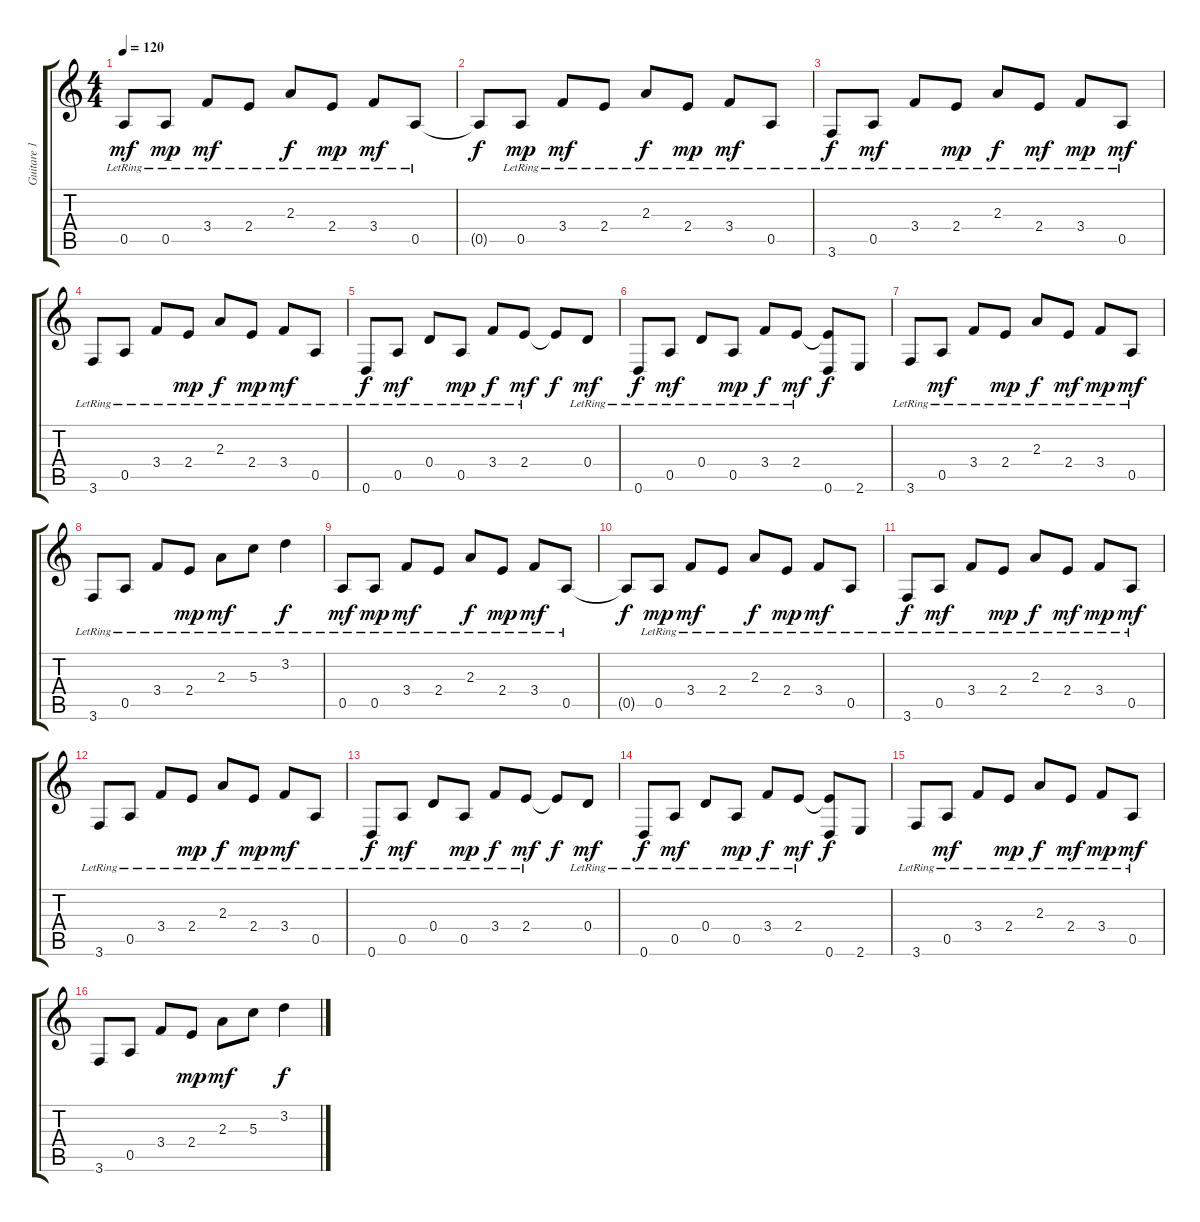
\track ("Guitare 1" "Guitare 1") {instrument distortionguitar}
\staff {score tabs}
\tuning (E4 B3 G3 D3 A2 D2) {hide}
\ts (4 4)
\tempo 120
\clef g2
\ks c
0.5{lr}.8{dy mf} 0.5{lr}.8{dy mp} 3.4{lr}.8{dy mf} 2.4{lr}.8 2.3{lr}.8{dy f} 2.4{lr}.8{dy mp} 3.4{lr}.8{dy mf} 0.5{lr}.8 |
0.5{t}.8{dy f} 0.5{lr}.8{dy mp} 3.4{lr}.8{dy mf} 2.4{lr}.8 2.3{lr}.8{dy f} 2.4{lr}.8{dy mp} 3.4{lr}.8{dy mf} 0.5{lr}.8 |
3.6{lr}.8{dy f} 0.5{lr}.8{dy mf} 3.4{lr}.8 2.4{lr}.8{dy mp} 2.3{lr}.8{dy f} 2.4{lr}.8{dy mf} 3.4{lr}.8{dy mp} 0.5{lr}.8{dy mf} |
3.6{lr}.8 0.5{lr}.8 3.4{lr}.8 2.4{lr}.8{dy mp} 2.3{lr}.8{dy f} 2.4{lr}.8{dy mp} 3.4{lr}.8{dy mf} 0.5{lr}.8 |
0.6{lr}.8{dy f} 0.5{lr}.8{dy mf} 0.4{lr}.8 0.5{lr}.8{dy mp} 3.4{lr}.8{dy f} 2.4{lr}.8{dy mf} 2.4{t}.8{dy f} 0.4{lr}.8{dy mf} |
0.6{lr}.8{dy f} 0.5{lr}.8{dy mf} 0.4{lr}.8 0.5{lr}.8{dy mp} 3.4{lr}.8{dy f} 2.4{lr}.8{dy mf} (2.4{t} 0.6).8{dy f} 2.6.8 |
3.6{lr}.8 0.5{lr}.8{dy mf} 3.4{lr}.8 2.4{lr}.8{dy mp} 2.3{lr}.8{dy f} 2.4{lr}.8{dy mf} 3.4{lr}.8{dy mp} 0.5{lr}.8{dy mf} |
3.6{lr}.8 0.5{lr}.8 3.4{lr}.8 2.4{lr}.8{dy mp} 2.3{lr}.8{dy mf} 5.3{lr}.8 3.2{lr}.4{dy f} |
0.5{lr}.8{dy mf} 0.5{lr}.8{dy mp} 3.4{lr}.8{dy mf} 2.4{lr}.8 2.3{lr}.8{dy f} 2.4{lr}.8{dy mp} 3.4{lr}.8{dy mf} 0.5{lr}.8 |
0.5{t}.8{dy f} 0.5{lr}.8{dy mp} 3.4{lr}.8{dy mf} 2.4{lr}.8 2.3{lr}.8{dy f} 2.4{lr}.8{dy mp} 3.4{lr}.8{dy mf} 0.5{lr}.8 |
3.6{lr}.8{dy f} 0.5{lr}.8{dy mf} 3.4{lr}.8 2.4{lr}.8{dy mp} 2.3{lr}.8{dy f} 2.4{lr}.8{dy mf} 3.4{lr}.8{dy mp} 0.5{lr}.8{dy mf} |
3.6{lr}.8 0.5{lr}.8 3.4{lr}.8 2.4{lr}.8{dy mp} 2.3{lr}.8{dy f} 2.4{lr}.8{dy mp} 3.4{lr}.8{dy mf} 0.5{lr}.8 |
0.6{lr}.8{dy f} 0.5{lr}.8{dy mf} 0.4{lr}.8 0.5{lr}.8{dy mp} 3.4{lr}.8{dy f} 2.4{lr}.8{dy mf} 2.4{t}.8{dy f} 0.4{lr}.8{dy mf} |
0.6{lr}.8{dy f} 0.5{lr}.8{dy mf} 0.4{lr}.8 0.5{lr}.8{dy mp} 3.4{lr}.8{dy f} 2.4{lr}.8{dy mf} (2.4{t} 0.6).8{dy f} 2.6.8 |
3.6{lr}.8 0.5{lr}.8{dy mf} 3.4{lr}.8 2.4{lr}.8{dy mp} 2.3{lr}.8{dy f} 2.4{lr}.8{dy mf} 3.4{lr}.8{dy mp} 0.5{lr}.8{dy mf} |
3.6.8 0.5.8 3.4.8 2.4.8{dy mp} 2.3.8{dy mf} 5.3.8 3.2.4{dy f}
